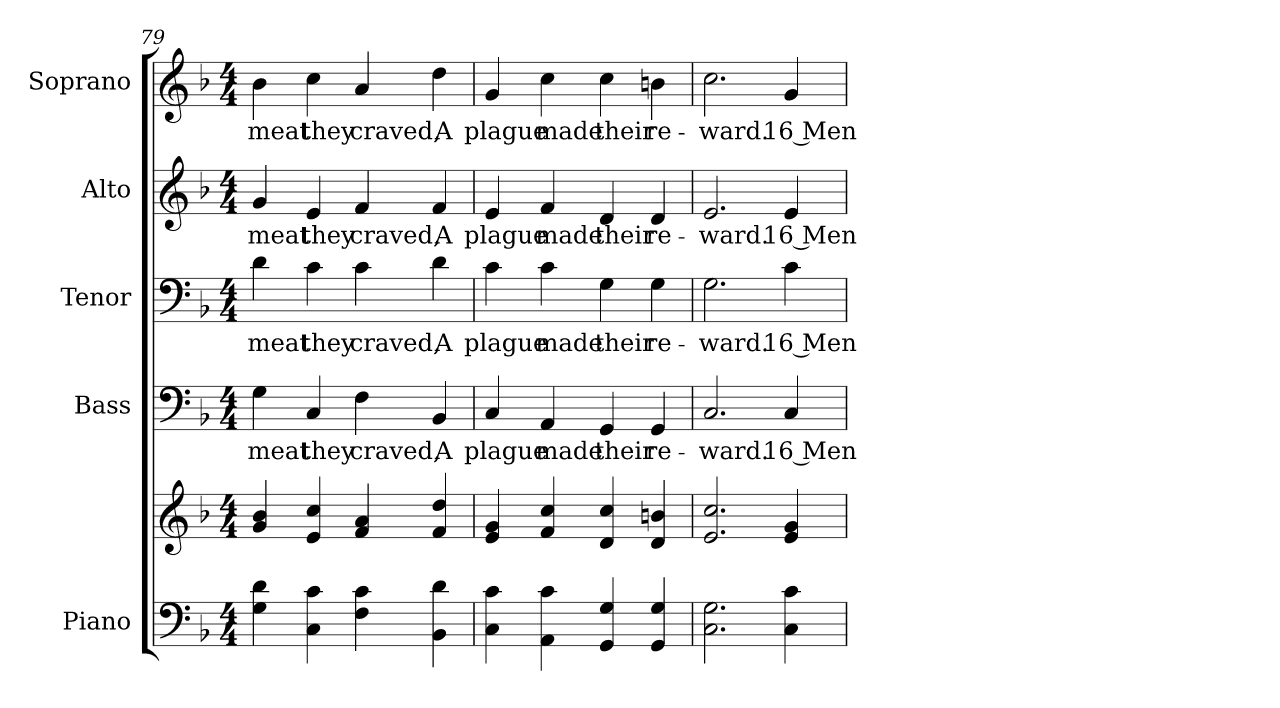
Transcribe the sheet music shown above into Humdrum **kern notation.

**kern	**kern	**kern	**text	**kern	**text	**kern	**text	**kern	**text
*part5	*part5	*part4	*part4	*part3	*part3	*part2	*part2	*part1	*part1
*staff6	*staff5	*staff4	*staff4	*staff3	*staff3	*staff2	*staff2	*staff1	*staff1
*I"Piano	*	*I"Bass	*	*I"Tenor	*	*I"Alto	*	*I"Soprano	*
*I'Pno.	*	*I'B.	*	*I'T.	*	*I'A.	*	*I'S.	*
*clefF4	*clefG2	*clefF4	*	*clefF4	*	*clefG2	*	*clefG2	*
*k[b-]	*k[b-]	*k[b-]	*	*k[b-]	*	*k[b-]	*	*k[b-]	*
*F:	*F:	*F:	*	*F:	*	*F:	*	*F:	*
*M4/4	*M4/4	*M4/4	*	*M4/4	*	*M4/4	*	*M4/4	*
=79	=79	=79	=79	=79	=79	=79	=79	=79	=79
!	!	!	!LO:LY:b:color=#000000	!	!	!	!	!	!
!	!	!	!	!	!LO:LY:b:color=#000000	!	!	!	!
!	!	!	!	!	!	!	!LO:LY:b:color=#000000	!	!
!	!	!	!	!	!	!	!	!	!LO:LY:b:color=#000000
4Gi\ 4di	4gi/ 4b-i	4Gi\	meat	4di\	meat	4gi/	meat	4b-i\	meat
!	!	!	!LO:LY:b:color=#000000	!	!	!	!	!	!
!	!	!	!	!	!LO:LY:b:color=#000000	!	!	!	!
!	!	!	!	!	!	!	!LO:LY:b:color=#000000	!	!
!	!	!	!	!	!	!	!	!	!LO:LY:b:color=#000000
4Ci\ 4ci	4ei/ 4cci	4Ci/	they	4ci\	they	4ei/	they	4cci\	they
!	!	!	!LO:LY:b:color=#000000	!	!	!	!	!	!
!	!	!	!	!	!LO:LY:b:color=#000000	!	!	!	!
!	!	!	!	!	!	!	!LO:LY:b:color=#000000	!	!
!	!	!	!	!	!	!	!	!	!LO:LY:b:color=#000000
4Fi\ 4ci	4fi/ 4ai	4Fi\	craved,	4ci\	craved,	4fi/	craved,	4ai/	craved,
!	!	!	!LO:LY:b:color=#000000	!	!	!	!	!	!
!	!	!	!	!	!LO:LY:b:color=#000000	!	!	!	!
!	!	!	!	!	!	!	!LO:LY:b:color=#000000	!	!
!	!	!	!	!	!	!	!	!	!LO:LY:b:color=#000000
4BB-i\ 4di	4fi/ 4ddi	4BB-i/	A	4di\	A	4fi/	A	4ddi\	A
=80	=80	=80	=80	=80	=80	=80	=80	=80	=80
!	!	!	!LO:LY:b:color=#000000	!	!	!	!	!	!
!	!	!	!	!	!LO:LY:b:color=#000000	!	!	!	!
!	!	!	!	!	!	!	!LO:LY:b:color=#000000	!	!
!	!	!	!	!	!	!	!	!	!LO:LY:b:color=#000000
4Ci\ 4ci	4ei/ 4gi	4Ci/	plague	4ci\	plague	4ei/	plague	4gi/	plague
!	!	!	!LO:LY:b:color=#000000	!	!	!	!	!	!
!	!	!	!	!	!LO:LY:b:color=#000000	!	!	!	!
!	!	!	!	!	!	!	!LO:LY:b:color=#000000	!	!
!	!	!	!	!	!	!	!	!	!LO:LY:b:color=#000000
4AAi\ 4ci	4fi/ 4cci	4AAi/	made	4ci\	made	4fi/	made	4cci\	made
!	!	!	!LO:LY:b:color=#000000	!	!	!	!	!	!
!	!	!	!	!	!LO:LY:b:color=#000000	!	!	!	!
!	!	!	!	!	!	!	!LO:LY:b:color=#000000	!	!
!	!	!	!	!	!	!	!	!	!LO:LY:b:color=#000000
4GGi/ 4Gi	4di/ 4cci	4GGi/	their	4Gi\	their	4di/	their	4cci\	their
!	!	!	!LO:LY:b:color=#000000	!	!	!	!	!	!
!	!	!	!	!	!LO:LY:b:color=#000000	!	!	!	!
!	!	!	!	!	!	!	!LO:LY:b:color=#000000	!	!
!	!	!	!	!	!	!	!	!	!LO:LY:b:color=#000000
4GGi/ 4Gi	4di/ 4bni	4GGi/	re-	4Gi\	re-	4di/	re-	4bni\	re-
=81	=81	=81	=81	=81	=81	=81	=81	=81	=81
!	!	!	!LO:LY:b:color=#000000	!	!	!	!	!	!
!	!	!	!	!	!LO:LY:b:color=#000000	!	!	!	!
!	!	!	!	!	!	!	!LO:LY:b:color=#000000	!	!
!	!	!	!	!	!	!	!	!	!LO:LY:b:color=#000000
2.Ci\ 2.Gi	2.ei/ 2.cci	2.Ci/	-ward.	2.Gi\	-ward.	2.ei/	-ward.	2.cci\	-ward.
!	!	!	!LO:LY:b:color=#000000	!	!	!	!	!	!
!	!	!	!	!	!LO:LY:b:color=#000000	!	!	!	!
!	!	!	!	!	!	!	!LO:LY:b:color=#000000	!	!
!	!	!	!	!	!	!	!	!	!LO:LY:b:color=#000000
4Ci\ 4ci	4ei/ 4gi	4Ci/	16 Men	4ci\	16 Men	4ei/	16 Men	4gi/	16 Men
=	=	=	=	=	=	=	=	=	=
*-	*-	*-	*-	*-	*-	*-	*-	*-	*-
